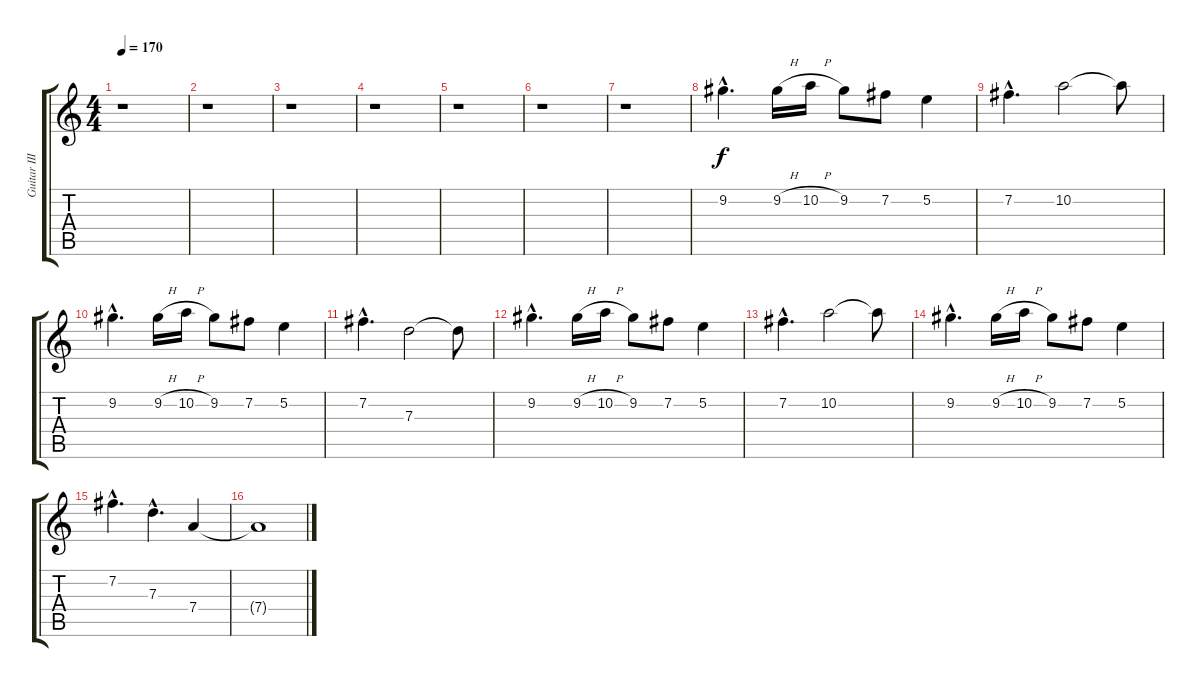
\track ("Guitar III" "Guitar III") {instrument distortionguitar}
\staff {score tabs}
\tuning (E4 B3 G3 D3 A2 E2) {hide}
\ts (4 4)
\tempo 170
\clef g2
\ks c
r.1{dy f} |
r.1 |
r.1 |
r.1 |
r.1 |
r.1 |
r.1 |
9.2{hac}.4{d} 9.2{h}.16 10.2{h}.16 9.2.8 7.2.8 5.2.4 |
7.2{hac}.4{d} 10.2.2 10.2{t}.8 |
9.2{hac}.4{d} 9.2{h}.16 10.2{h}.16 9.2.8 7.2.8 5.2.4 |
7.2{hac}.4{d} 7.3.2 7.3{t}.8 |
9.2{hac}.4{d} 9.2{h}.16 10.2{h}.16 9.2.8 7.2.8 5.2.4 |
7.2{hac}.4{d} 10.2.2 10.2{t}.8 |
9.2{hac}.4{d} 9.2{h}.16 10.2{h}.16 9.2.8 7.2.8 5.2.4 |
7.2{hac}.4{d} 7.3{hac}.4{d} 7.4.4 |
7.4{t}.1
